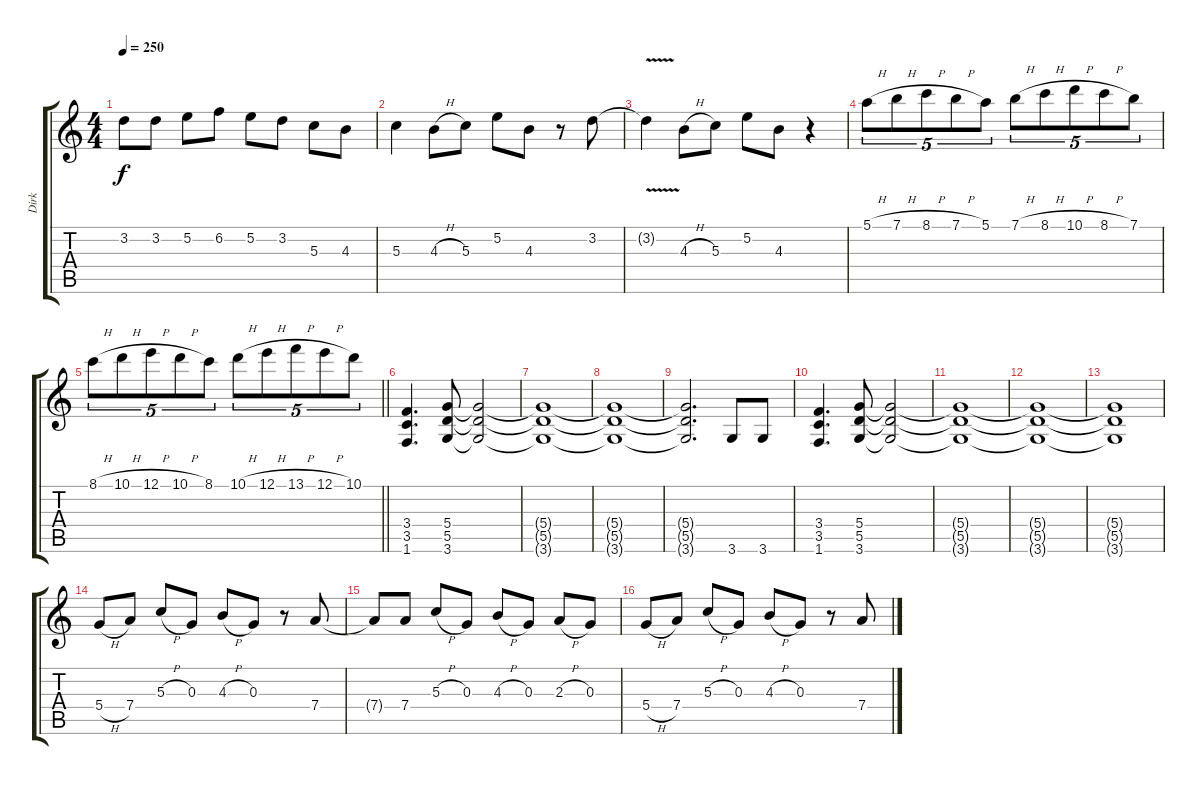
\track ("Dirk" "Dirk") {instrument distortionguitar}
\staff {score tabs}
\tuning (E4 B3 G3 D3 A2 E2) {hide}
\ts (4 4)
\tempo 250
\clef g2
\ks c
3.2{t}.8{dy f} 3.2.8 5.2.8 6.2.8 5.2.8 3.2.8 5.3.8 4.3.8 |
5.3.4 4.3{h}.8 5.3.8 5.2.8 4.3.8 r.8 3.2.8 |
3.2{v t}.4 4.3{h}.8 5.3.8 5.2.8 4.3.8 r.4 |
5.1{h}.8{tu (5 4)} 7.1{h}.8{tu (5 4)} 8.1{h}.8{tu (5 4) beam merge} 7.1{h}.8{tu (5 4)} 5.1.8{tu (5 4)} 7.1{h}.8{tu (5 4)} 8.1{h}.8{tu (5 4)} 10.1{h}.8{tu (5 4) beam merge} 8.1{h}.8{tu (5 4)} 7.1.8{tu (5 4)} |
\barLineRight lightlight
8.1{h}.8{tu (5 4)} 10.1{h}.8{tu (5 4)} 12.1{h}.8{tu (5 4) beam merge} 10.1{h}.8{tu (5 4)} 8.1.8{tu (5 4)} 10.1{h}.8{tu (5 4)} 12.1{h}.8{tu (5 4)} 13.1{h}.8{tu (5 4) beam merge} 12.1{h}.8{tu (5 4)} 10.1.8{tu (5 4)} |
(3.4 3.5 1.6).4{d} (5.4 5.5 3.6).8 (5.4{t} 5.5{t} 3.6{t}).2 |
(5.4{t} 5.5{t} 3.6{t}).1 |
(5.4{t} 5.5{t} 3.6{t}).1 |
(5.4{t} 5.5{t} 3.6{t}).2{d} 3.6.8 3.6.8 |
(3.4 3.5 1.6).4{d} (5.4 5.5 3.6).8 (5.4{t} 5.5{t} 3.6{t}).2 |
(5.4{t} 5.5{t} 3.6{t}).1 |
(5.4{t} 5.5{t} 3.6{t}).1 |
(5.4{t} 5.5{t} 3.6{t}).1 |
5.4{h}.8 7.4.8 5.3{h}.8 0.3.8 4.3{h}.8 0.3.8 r.8 7.4.8 |
7.4{t}.8 7.4.8 5.3{h}.8 0.3.8 4.3{h}.8 0.3.8 2.3{h}.8 0.3.8 |
5.4{h}.8 7.4.8 5.3{h}.8 0.3.8 4.3{h}.8 0.3.8 r.8 7.4.8
